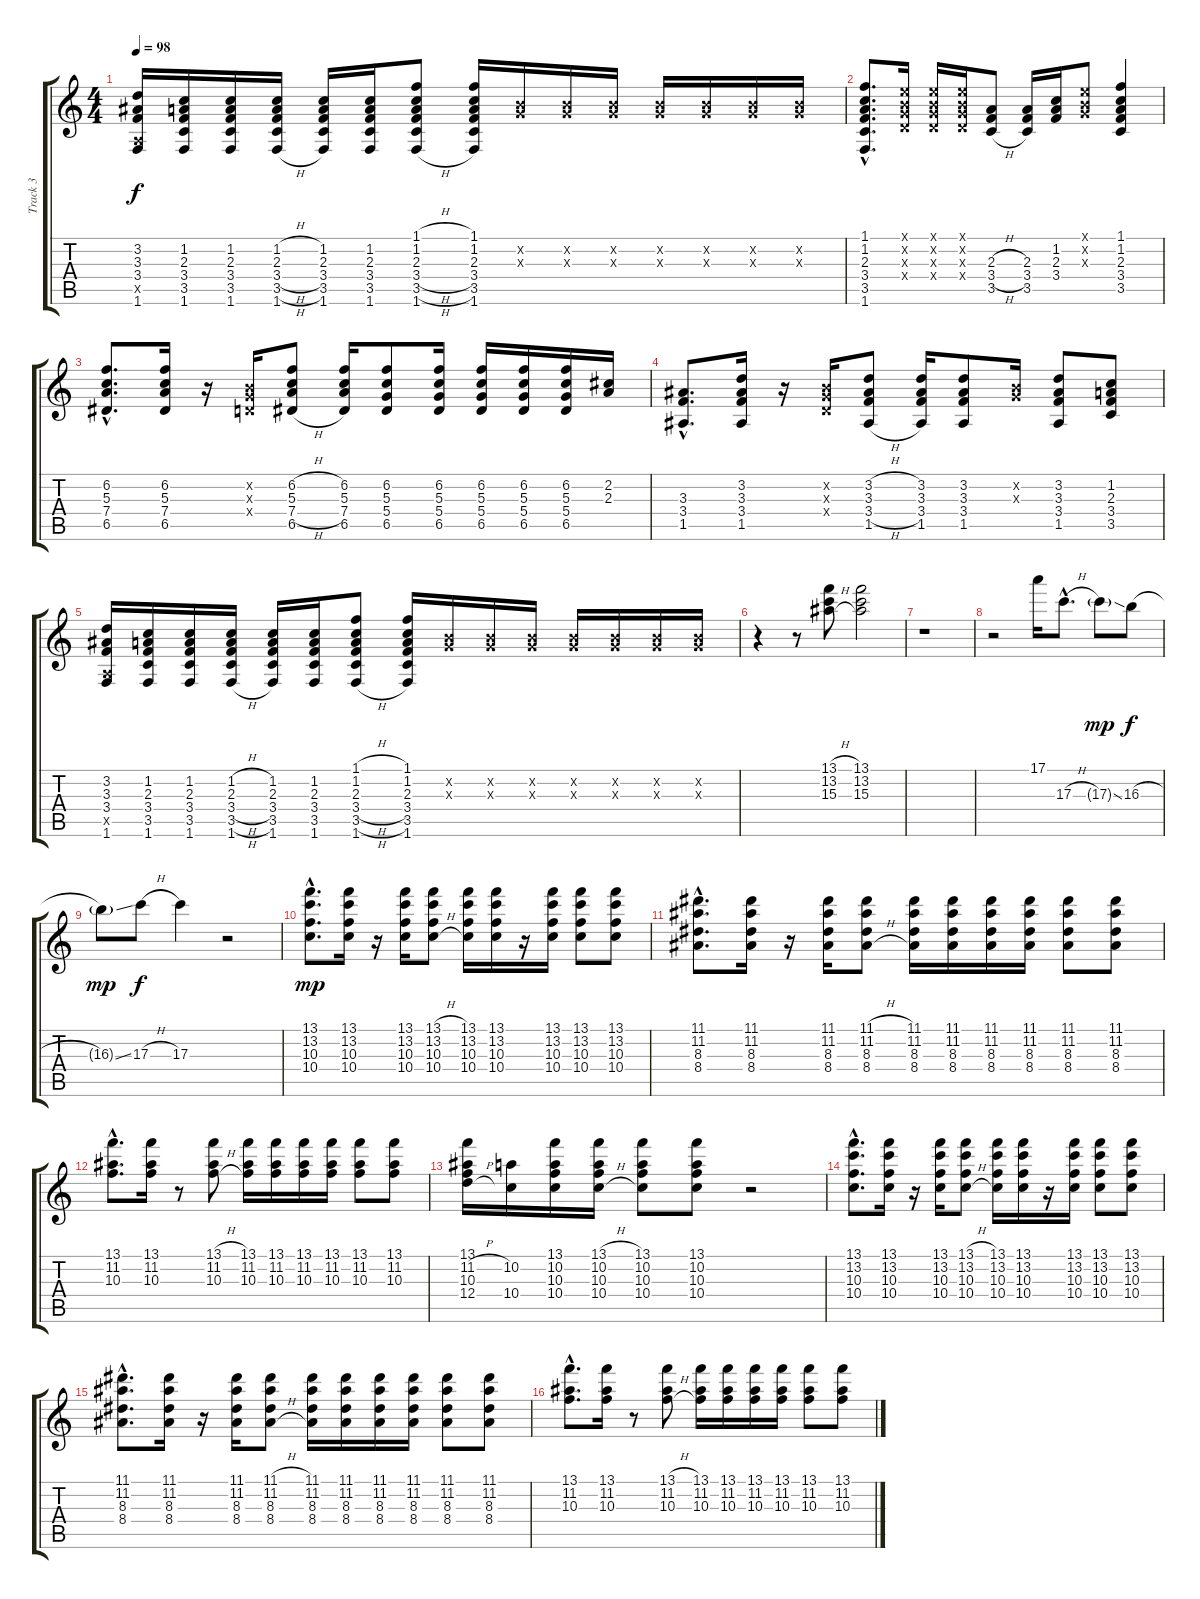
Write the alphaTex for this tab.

\track ("Track 3" "Track 3") {instrument overdrivenguitar}
\staff {score tabs}
\tuning (E4 B3 G3 D3 A2 E2) {hide}
\ts (4 4)
\tempo 98
\clef g2
\ks c
(3.2 3.3 3.4 0.5{x} 1.6).16{dy f} (1.2 2.3 3.4 3.5 1.6).16 (1.2 2.3 3.4 3.5 1.6).16 (1.2{h} 2.3{h} 3.4{h} 3.5{h} 1.6{h}).16 (1.2 2.3 3.4 3.5 1.6).16 (1.2 2.3 3.4 3.5 1.6).16 (1.1{h} 1.2{h} 2.3{h} 3.4{h} 3.5{h} 1.6{h}).8 (1.1 1.2 2.3 3.4 3.5 1.6).16 (0.2{x} 0.3{x}).16 (0.2{x} 0.3{x}).16 (0.2{x} 0.3{x}).16 (0.2{x} 0.3{x}).16 (0.2{x} 0.3{x}).16 (0.2{x} 0.3{x}).16 (0.2{x} 0.3{x}).16 |
(1.1{hac} 1.2{hac} 2.3{hac} 3.4{hac} 3.5{hac} 1.6{hac}).8{d} (0.1{x} 0.2{x} 0.3{x} 0.4{x}).16 (0.1{x} 0.2{x} 0.3{x} 0.4{x}).16 (0.1{x} 0.2{x} 0.3{x} 0.4{x}).16 (2.3{h} 3.4{h} 3.5{h}).8 (2.3 3.4 3.5).16 (1.2 2.3 3.4).16 (0.1{x} 0.2{x} 0.3{x}).8 (1.1 1.2 2.3 3.4 3.5).4 |
(6.2{hac} 5.3{hac} 7.4{hac} 6.5{hac}).8{d} (6.2 5.3 7.4 6.5).16 r.16 (0.2{x} 0.3{x} 0.4{x}).16 (6.2{h} 5.3{h} 7.4{h} 6.5{h}).8 (6.2 5.3 7.4 6.5).16 (6.2 5.3 5.4 6.5).8 (6.2 5.3 5.4 6.5).16 (6.2 5.3 5.4 6.5).16 (6.2 5.3 5.4 6.5).16 (6.2 5.3 5.4 6.5).16 (2.2 2.3).16 |
(3.3{hac} 3.4{hac} 1.5{hac}).8{d} (3.2 3.3 3.4 1.5).16 r.16 (0.2{x} 0.3{x} 0.4{x}).16 (3.2{h} 3.3{h} 3.4{h} 1.5{h}).8 (3.2 3.3 3.4 1.5).16 (3.2 3.3 3.4 1.5).8 (0.2{x} 0.3{x}).16 (3.2 3.3 3.4 1.5).8 (1.2 2.3 3.4 3.5).8 |
(3.2 3.3 3.4 0.5{x} 1.6).16 (1.2 2.3 3.4 3.5 1.6).16 (1.2 2.3 3.4 3.5 1.6).16 (1.2{h} 2.3{h} 3.4{h} 3.5{h} 1.6{h}).16 (1.2 2.3 3.4 3.5 1.6).16 (1.2 2.3 3.4 3.5 1.6).16 (1.1{h} 1.2{h} 2.3{h} 3.4{h} 3.5{h} 1.6{h}).8 (1.1 1.2 2.3 3.4 3.5 1.6).16 (0.2{x} 0.3{x}).16 (0.2{x} 0.3{x}).16 (0.2{x} 0.3{x}).16 (0.2{x} 0.3{x}).16 (0.2{x} 0.3{x}).16 (0.2{x} 0.3{x}).16 (0.2{x} 0.3{x}).16 |
r.4 r.8 (13.1{h} 13.2{h} 15.3{h}).8{volume 8} (13.1 13.2 15.3).2{volume 16} |
r.1 |
r.2 17.1.16 17.3{h hac}.8{d} 17.3{ss g}.8{dy mp} 16.3{h}.8{dy f} |
16.3{ss g}.8{dy mp} 17.3{h}.8{dy f} 17.3.4 r.2 |
(13.1{hac} 13.2{hac} 10.3{hac} 10.4{hac}).8{d dy mp} (13.1 13.2 10.3 10.4).16 r.16 (13.1 13.2 10.3 10.4).16 (13.1{h} 13.2{h} 10.3{h} 10.4{h}).8 (13.1 13.2 10.3 10.4).16 (13.1 13.2 10.3 10.4).16 r.16 (13.1 13.2 10.3 10.4).16 (13.1 13.2 10.3 10.4).8 (13.1 13.2 10.3 10.4).8 |
(11.1{hac} 11.2{hac} 8.3{hac} 8.4{hac}).8{d} (11.1 11.2 8.3 8.4).16 r.16 (11.1 11.2 8.3 8.4).16 (11.1{h} 11.2{h} 8.3{h} 8.4{h}).8 (11.1 11.2 8.3 8.4).16 (11.1 11.2 8.3 8.4).16 (11.1 11.2 8.3 8.4).16 (11.1 11.2 8.3 8.4).16 (11.1 11.2 8.3 8.4).8 (11.1 11.2 8.3 8.4).8 |
(13.1{hac} 11.2{hac} 10.3{hac}).8{d} (13.1 11.2 10.3).16 r.8 (13.1{h} 11.2{h} 10.3{h}).8 (13.1 11.2 10.3).16 (13.1 11.2 10.3).16 (13.1 11.2 10.3).16 (13.1 11.2 10.3).16 (13.1 11.2 10.3).8 (13.1 11.2 10.3).8 |
(13.1 11.2{h} 10.3 12.4{h}).16 (10.2 10.4).16 (13.1 10.2 10.3 10.4).16 (13.1{h} 10.2{h} 10.3{h} 10.4{h}).16 (13.1 10.2 10.3 10.4).8 (13.1 10.2 10.3 10.4).8 r.2 |
(13.1{hac} 13.2{hac} 10.3{hac} 10.4{hac}).8{d} (13.1 13.2 10.3 10.4).16 r.16 (13.1 13.2 10.3 10.4).16 (13.1{h} 13.2{h} 10.3{h} 10.4{h}).8 (13.1 13.2 10.3 10.4).16 (13.1 13.2 10.3 10.4).16 r.16 (13.1 13.2 10.3 10.4).16 (13.1 13.2 10.3 10.4).8 (13.1 13.2 10.3 10.4).8 |
(11.1{hac} 11.2{hac} 8.3{hac} 8.4{hac}).8{d} (11.1 11.2 8.3 8.4).16 r.16 (11.1 11.2 8.3 8.4).16 (11.1{h} 11.2{h} 8.3{h} 8.4{h}).8 (11.1 11.2 8.3 8.4).16 (11.1 11.2 8.3 8.4).16 (11.1 11.2 8.3 8.4).16 (11.1 11.2 8.3 8.4).16 (11.1 11.2 8.3 8.4).8 (11.1 11.2 8.3 8.4).8 |
(13.1{hac} 11.2{hac} 10.3{hac}).8{d} (13.1 11.2 10.3).16 r.8 (13.1{h} 11.2{h} 10.3{h}).8 (13.1 11.2 10.3).16 (13.1 11.2 10.3).16 (13.1 11.2 10.3).16 (13.1 11.2 10.3).16 (13.1 11.2 10.3).8 (13.1 11.2 10.3).8
